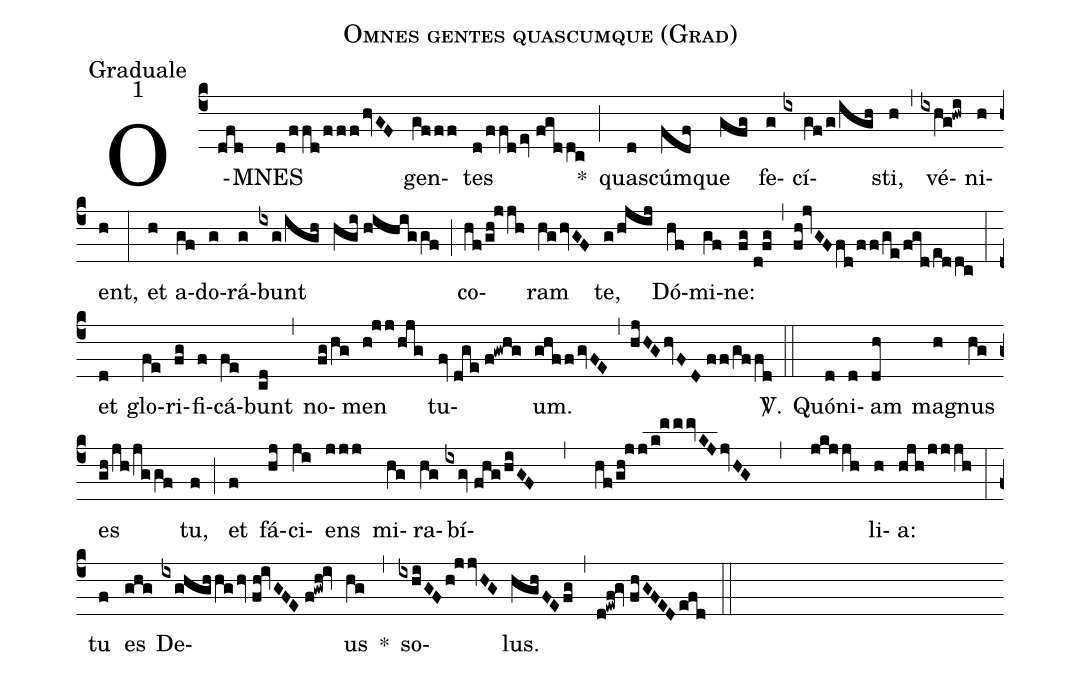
name:Omnes gentes quascumque (Grad);
office-part:Graduale;
mode:1;
%%
(c4) O(dfd)MNES(d/ffd/fffhvGF) gen(gfff)tes(d/ffdev//fgddc) *(;) qua(d)scúm(fdf)que(gfg) fe(g)cí(ix//gf/g/igh)sti,(h) (,) vé(ixhg!hwi)ni(h)ent,(h) (:) et(h) a(gf)do(g)rá(g)bunt(ixg/igh) (hgi//hihiggf) (;) co(hf/gh!jjh)ram(hg/hvGF) te,(g/hjij) Dó(hf)mi(gf)ne:(fg//d!fg) (,) (fh!jvGFfd/ff/ge/fgd/eddc) (:) et(d) glo(fe)ri(fg)fi(f)cá(fe)bunt(cd) (,) no(fg/hg)men(h!jj/hjg) tu(fv//dge//f!gwhg)um.(ghffgvFE) (,) (hjHGhvFD//ff/gffd) <sp>V/</sp>.(::) Quó(d)ni(d)am(dh) ma(h)gnus(hg) es(gh/jh/jggf) tu,(f) (;) et(f) fá(hj)ci(ji)ens(jjj) mi(hg)ra(hg)bí(ixgv//fhg/hiGF , hf/gh!jj/k!mmmvKJjvHG , jkjjh)li(h)a:(hjh/jjjh) (:) tu(f) es(ghg) De(ixghghhghv//fh!ivGFE//f!gwh!iv)us(hg) *(,) so(ixhiGFh!jjvHG)lus.(hghFEfg) (,) (d!ewf!gv//fhGFEDefd) (::)
